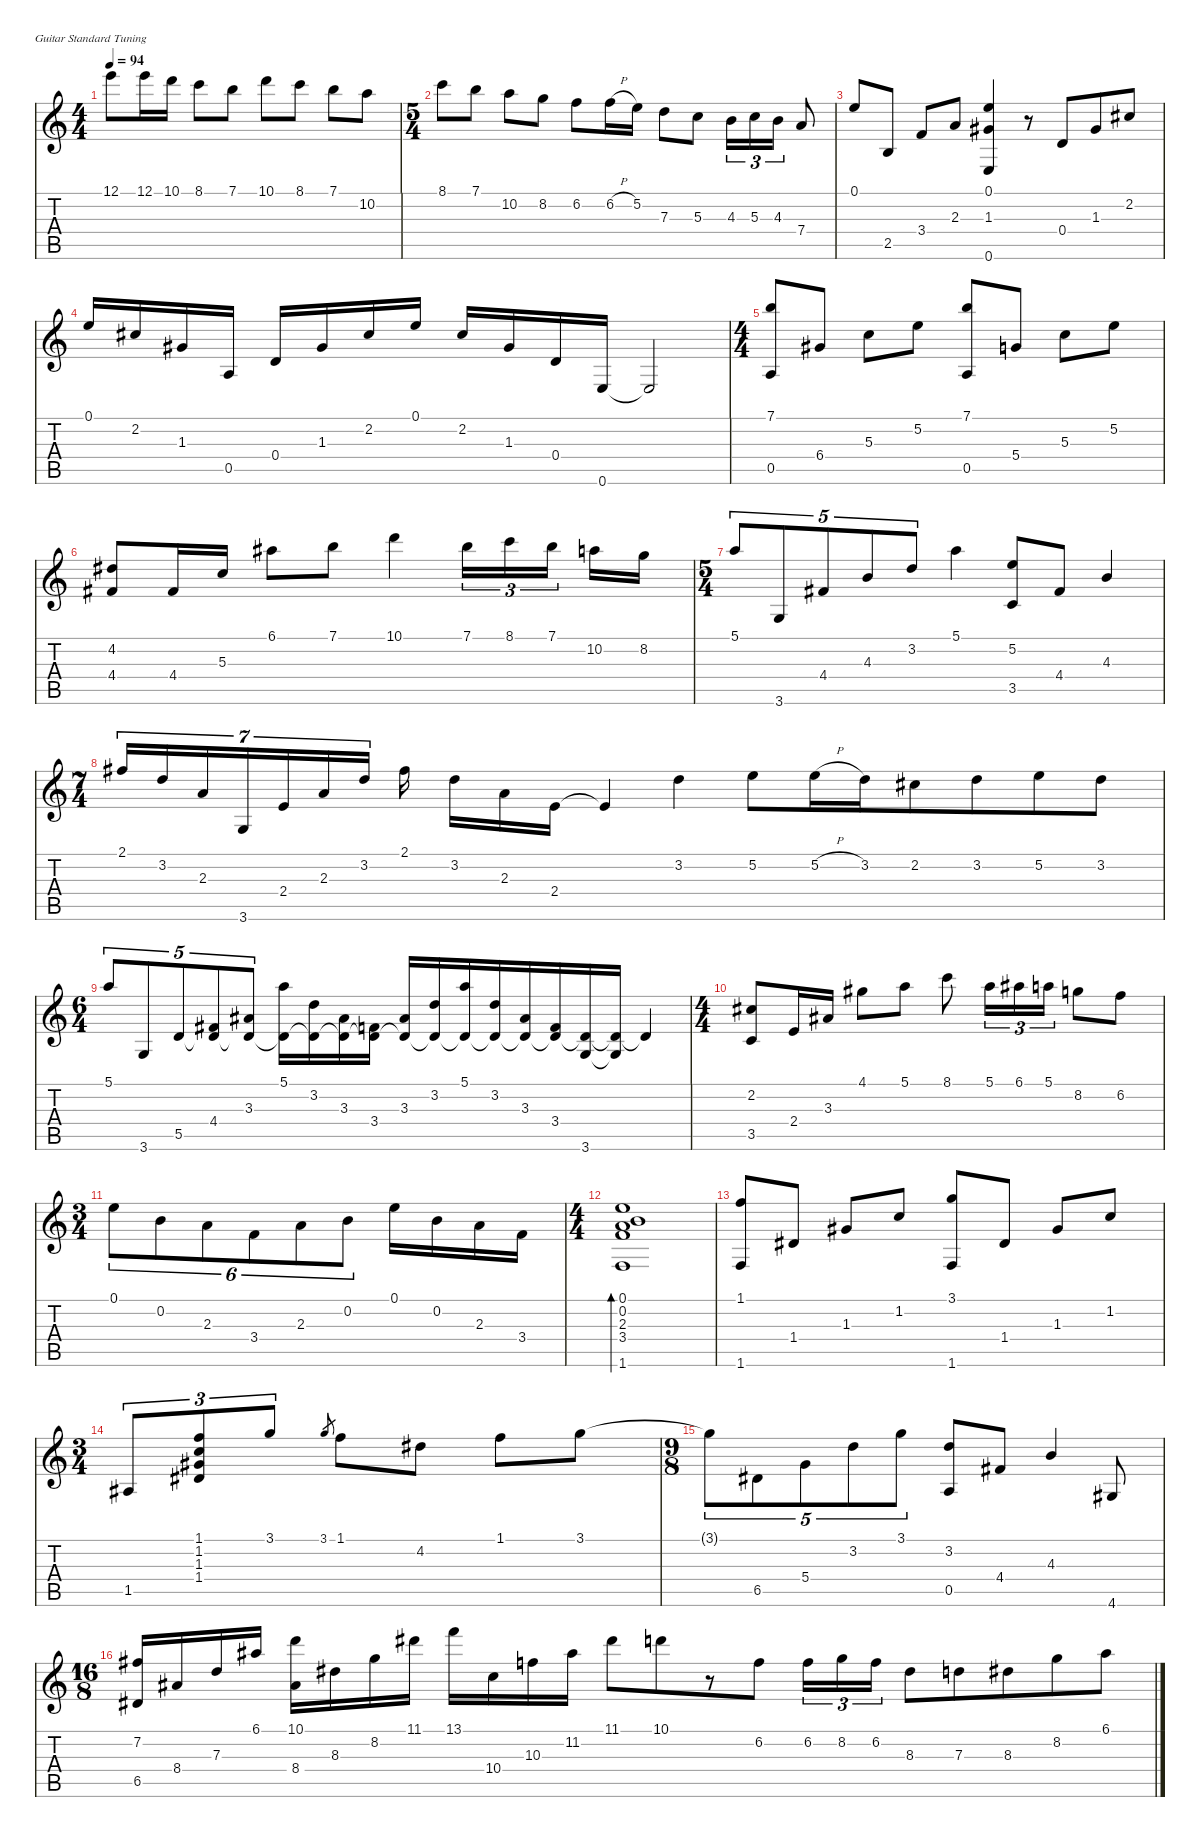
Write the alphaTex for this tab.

\hideDynamics
\bracketExtendMode nobrackets
\singleTrackTrackNamePolicy hidden
\multiTrackTrackNamePolicy hidden
\firstSystemTrackNameOrientation horizontal
\otherSystemsTrackNameOrientation horizontal
\extendBarLines
\chordDiagramsInScore
\track ("Nylon Guitar" "N-Gt") {instrument acousticguitarnylon}
\staff {score tabs}
\tuning (E4 B3 G3 D3 A2 E2)
\ts (4 4)
\beaming (8 2 2 2 2)
\tempo 94
\clef g2
\ks c
12.1.8{dy mf instrument acousticguitarnylon beam Down} 12.1.16{beam Down} 10.1.16{beam Down} 8.1.8{beam Down} 7.1.8{beam Down} 10.1.8{beam Down} 8.1.8{beam Down} 7.1.8{beam Down} 10.2.8{beam Down} |
\ts (5 4)
\beaming (8 2 2 2 4)
8.1.8{beam Down} 7.1.8{beam Down} 10.2.8{beam Down} 8.2.8{beam Down} 6.2.8{beam Down} 6.2{h}.16{beam Down} 5.2.16{beam Down} 7.3.8{beam Down} 5.3.8{beam Down} 4.3.16{tu (3 2) beam Down} 5.3.16{tu (3 2) beam Down} 4.3.16{tu (3 2) beam Down} 7.4.8{beam Up} |
0.1.8{beam Up} 2.5.8{beam Up} 3.4.8{beam Up} 2.3.8{beam Up} (0.1 1.3{acc #} 0.6).4{beam Up} r.8{beam Up} 0.4.8{beam Up} 1.3{acc #}.8{beam Up} 2.2{acc #}.8{beam Up} |
0.1.16{beam Up} 2.2{acc #}.16{beam Up} 1.3{acc #}.16{beam Up} 0.5.16{beam Up} 0.4.16{beam Up} 1.3{acc #}.16{beam Up} 2.2{acc #}.16{beam Up} 0.1.16{beam Up} 2.2{acc #}.16{beam Up} 1.3{acc #}.16{beam Up} 0.4.16{beam Up} 0.6.16{beam Up} 0.6{t}.2{beam Up} |
\ts (4 4)
\beaming (8 2 2 2 2)
(7.1 0.5).8{beam Up} 6.4{acc #}.8{beam Up} 5.3.8{beam Down} 5.2.8{beam Down} (7.1 0.5).8{beam Up} 5.4.8{beam Up} 5.3.8{beam Down} 5.2.8{beam Down} |
(4.2{acc #} 4.4{acc #}).8{beam Up} 4.4{acc #}.16{beam Up} 5.3.16{beam Up} 6.1{acc #}.8{beam Down} 7.1.8{beam Down} 10.1.4{beam Down} 7.1.16{tu (3 2) beam Down} 8.1.16{tu (3 2) beam Down} 7.1.16{tu (3 2) beam Down} 10.2.16{beam Down} 8.2.16{beam Down} |
\ts (5 4)
\beaming (8 2 2 2 4)
5.1.8{tu (5 4) beam Up} 3.6.8{tu (5 4) beam Up} 4.4{acc #}.8{tu (5 4) beam Up} 4.3.8{tu (5 4) beam Up} 3.2.8{tu (5 4) beam Up} 5.1.4{beam Down} (5.2 3.5).8{beam Up} 4.4{acc #}.8{beam Up} 4.3.4{beam Up} |
\ts (7 4)
\beaming (8 2 2 2 8)
2.1{acc #}.16{tu (7 4) beam Up} 3.2.16{tu (7 4) beam Up} 2.3.16{tu (7 4) beam Up} 3.6.16{tu (7 4) beam Up} 2.4.16{tu (7 4) beam Up} 2.3.16{tu (7 4) beam Up} 3.2.16{tu (7 4) beam Up} 2.1{acc #}.16{beam Down} 3.2.16{beam Down} 2.3.16{beam Down} 2.4.16{beam Down} 2.4{t}.4{beam Up} 3.2.4{beam Down} 5.2.8{beam Down} 5.2{h}.16{beam Down} 3.2.16{beam Down} 2.2{acc #}.8{beam Down} 3.2.8{beam Down} 5.2.8{beam Down} 3.2.8{beam Down} |
\ts (6 4)
\beaming (8 2 2 2 6)
5.1.8{tu (5 4) beam Up} 3.6.8{tu (5 4) beam Up} 5.5.8{tu (5 4) beam Up} (4.4{acc #} 5.5{t}).8{tu (5 4) beam Up} (3.3{acc #} 5.5{t}).8{tu (5 4) beam Up} (5.1 5.5{t}).16{beam Down} (3.2 5.5{t}).16{beam Down} (3.3{acc #} 5.5{t}).16{beam Down} (3.4 5.5{t}).16{beam Down} (3.3{acc #} 5.5{t}).16{beam Up} (3.2 5.5{t}).16{beam Up} (5.1 5.5{t}).16{beam Up} (3.2 5.5{t}).16{beam Up} (3.3{acc #} 5.5{t}).16{beam Up} (3.4 5.5{t}).16{beam Up} (5.5{t} 3.6).16{beam Up} (5.5{t} 3.6{t}).16{beam Up} 5.5{t}.4{beam Up} |
\ts (4 4)
\beaming (8 2 2 2 2)
(2.2{acc #} 3.5).8{beam Up} 2.4.16{beam Up} 3.3{acc #}.16{beam Up} 4.1{acc #}.8{beam Down} 5.1.8{beam Down} 8.1.8{beam Down} 5.1.16{tu (3 2) beam Down} 6.1{acc #}.16{tu (3 2) beam Down} 5.1.16{tu (3 2) beam Down} 8.2.8{beam Down} 6.2.8{beam Down} |
\ts (3 4)
\beaming (8 2 2 2 2)
0.1.8{tu (6 4) beam Down} 0.2.8{tu (6 4) beam Down} 2.3.8{tu (6 4) beam Down} 3.4.8{tu (6 4) beam Down} 2.3.8{tu (6 4) beam Down} 0.2.8{tu (6 4) beam Down} 0.1.16{beam Down} 0.2.16{beam Down} 2.3.16{beam Down} 3.4.16{beam Down} |
\ts (4 4)
\beaming (8 2 2 2 2)
(0.1 0.2 2.3 3.4 1.6).1{bd 120 beam Up} |
(1.1 1.6).8{beam Up} 1.4{acc #}.8{beam Up} 1.3{acc #}.8{beam Up} 1.2.8{beam Up} (3.1 1.6).8{beam Up} 1.4{acc #}.8{beam Up} 1.3{acc #}.8{beam Up} 1.2.8{beam Up} |
\ts (3 4)
\beaming (8 2 2 2 2)
1.5{acc #}.8{tu (3 2) beam Up} (1.1 1.2 1.3{acc #} 1.4{acc #}).8{tu (3 2) beam Up} 3.1.8{tu (3 2) beam Up} 3.1.8{gr dy mp beam Up} 1.1.8{dy mf beam Down} 4.2{acc #}.8{beam Down} 1.1.8{beam Down} 3.1.8{beam Down} |
\ts (9 8)
\beaming (8 2 2 2 3)
3.1{t}.8{tu (5 4) beam Down} 6.5{acc #}.8{tu (5 4) beam Down} 5.4.8{tu (5 4) beam Down} 3.2.8{tu (5 4) beam Down} 3.1.8{tu (5 4) beam Down} (3.2 0.5).8{beam Up} 4.4{acc #}.8{beam Up} 4.3.4{beam Up} 4.6{acc #}.8{beam Up} |
\ts (16 8)
\beaming (8 2 2 2 10)
(7.2{acc #} 6.5{acc #}).16{beam Up} 8.4{acc #}.16{beam Up} 7.3.16{beam Up} 6.1{acc #}.16{beam Up} (10.1 8.4{acc #}).16{beam Down} 8.3{acc #}.16{beam Down} 8.2.16{beam Down} 11.1{acc #}.16{beam Down} 13.1.16{beam Down} 10.4.16{beam Down} 10.3.16{beam Down} 11.2{acc #}.16{beam Down} 11.1{acc #}.8{beam Down} 10.1.8{beam Down} r.8{beam Down} 6.2.8{beam Down} 6.2.16{tu (3 2) beam Down} 8.2.16{tu (3 2) beam Down} 6.2.16{tu (3 2) beam Down} 8.3{acc #}.8{beam Down} 7.3.8{beam Down} 8.3{acc #}.8{beam Down} 8.2.8{beam Down} 6.1{acc #}.8{beam Down}
